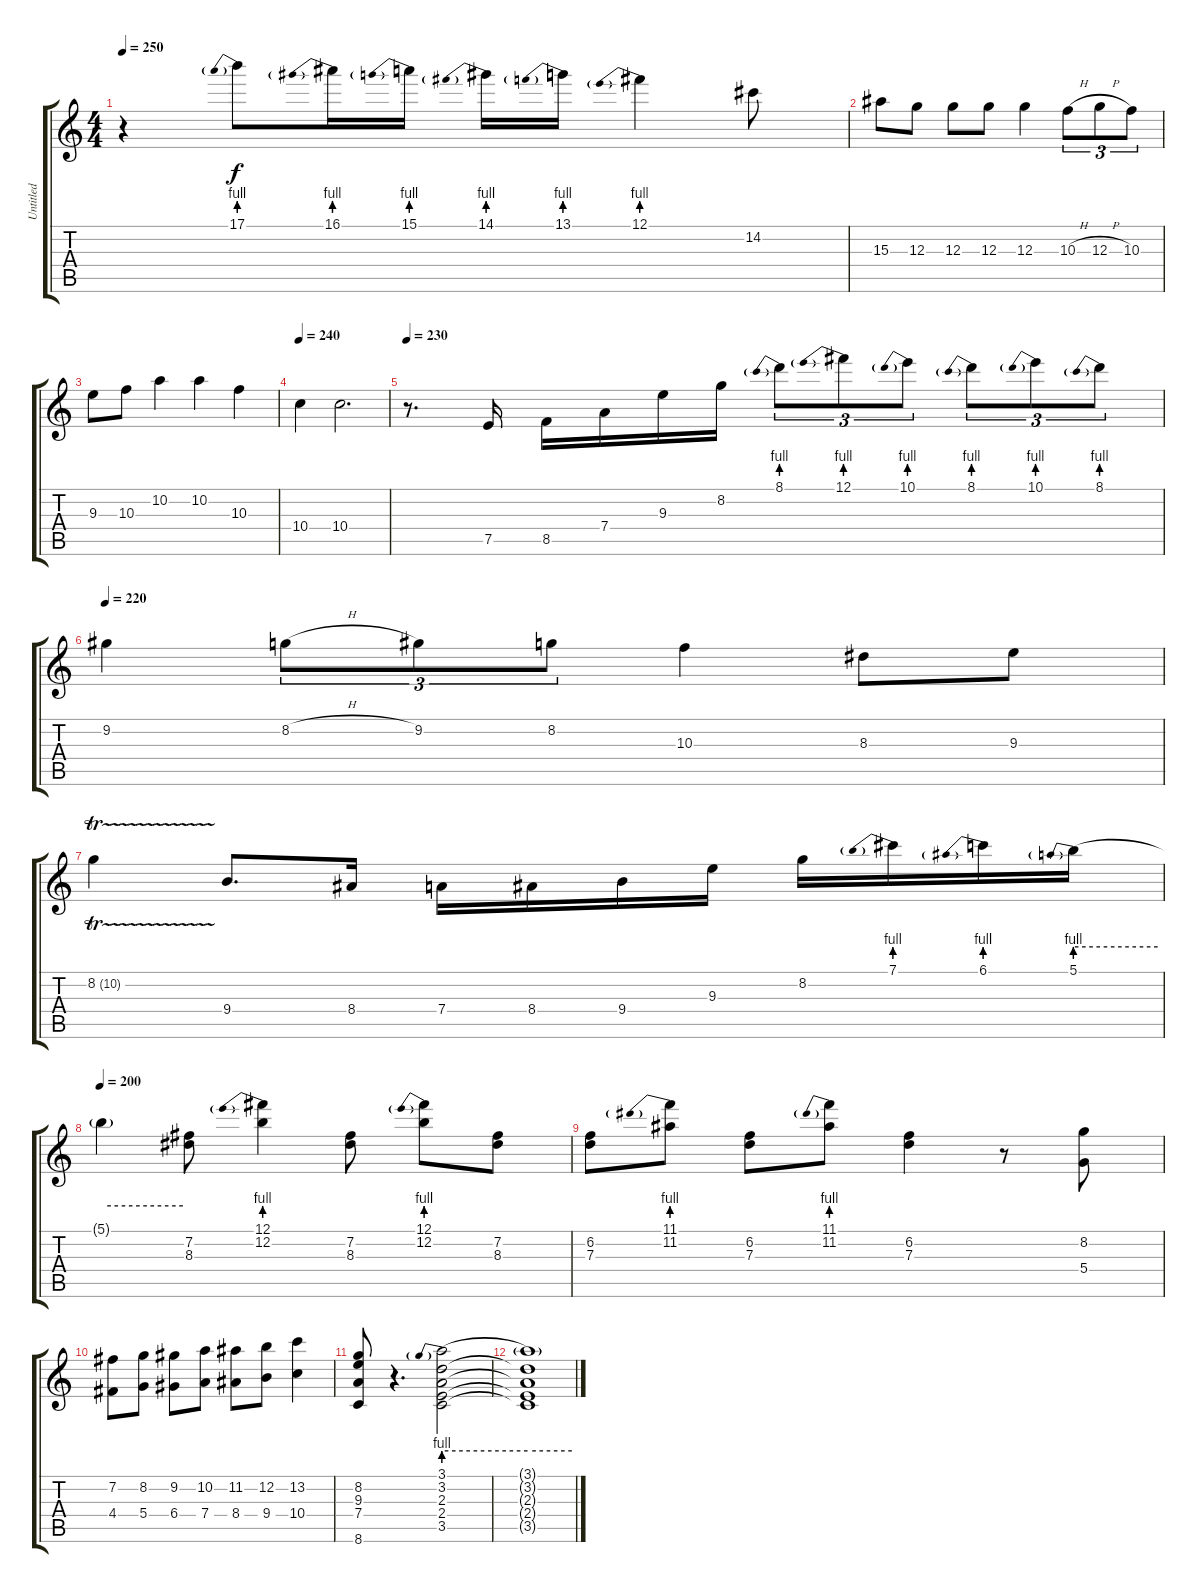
\track ("Untitled" "Untitled") {instrument acousticguitarsteel}
\staff {score tabs}
\tuning (E4 B3 G3 D3 A2 E2) {hide}
\ts (4 4)
\tempo 250
\clef g2
\ks c
r.4{dy f} 17.1{be (prebend 0 4 60 4)}.8 16.1{be (prebend 0 4 60 4)}.16 15.1{be (prebend 0 4 60 4)}.16 14.1{be (prebend 0 4 60 4)}.16 13.1{be (prebend 0 4 60 4)}.16 12.1{be (prebend 0 4 60 4)}.4 14.2.8 |
15.3.8 12.3.8 12.3.8 12.3.8 12.3.4 10.3{h}.8{tu (3 2)} 12.3{h}.8{tu (3 2)} 10.3.8{tu (3 2)} |
9.3.8 10.3.8 10.2.4 10.2.4 10.3.4 |
\tempo 240
10.4.4 10.4.2{d} |
\tempo 230
r.8{d} 7.5.16 8.5.16 7.4.16 9.3.16 8.2.16 8.1{be (prebend 0 4 60 4)}.8{tu (3 2)} 12.1{be (prebend 0 4 60 4)}.8{tu (3 2)} 10.1{be (prebend 0 4 60 4)}.8{tu (3 2)} 8.1{be (prebend 0 4 60 4)}.8{tu (3 2)} 10.1{be (prebend 0 4 60 4)}.8{tu (3 2)} 8.1{be (prebend 0 4 60 4)}.8{tu (3 2)} |
\tempo 220
9.2.4 8.2{h}.8{tu (3 2)} 9.2.8{tu (3 2)} 8.2.8{tu (3 2)} 10.3.4 8.3.8 9.3.8 |
8.2{tr (10 32)}.4 9.4.8{d} 8.4.16 7.4.16 8.4.16 9.4.16 9.3.16 8.2.16 7.1{be (prebend 0 4 60 4)}.16 6.1{be (prebend 0 4 60 4)}.16 5.1{be (prebend 0 4 60 4)}.16 |
\tempo 200
5.1{be (hold 0 4 60 4) t}.4 (7.2 8.3).8 (12.1{be (prebend 0 4 60 4)} 12.2).4 (7.2 8.3).8 (12.1{be (prebend 0 4 60 4)} 12.2).8 (7.2 8.3).8 |
(6.2 7.3).8 (11.1{be (prebend 0 4 60 4)} 11.2).8 (6.2 7.3).8 (11.1{be (prebend 0 4 60 4)} 11.2).8 (6.2 7.3).4 r.8 (8.2 5.4).8 |
(7.2 4.4).8 (8.2 5.4).8 (9.2 6.4).8 (10.2 7.4).8 (11.2 8.4).8 (12.2 9.4).8 (13.2 10.4).4 |
(8.2 9.3 7.4 8.6).8 r.4{d} (3.1{be (prebend 0 4 60 4)} 3.2 2.3 2.4 3.5).2 |
(3.1{be (hold 0 4 60 4) t} 3.2{t} 2.3{t} 2.4{t} 3.5{t}).1
